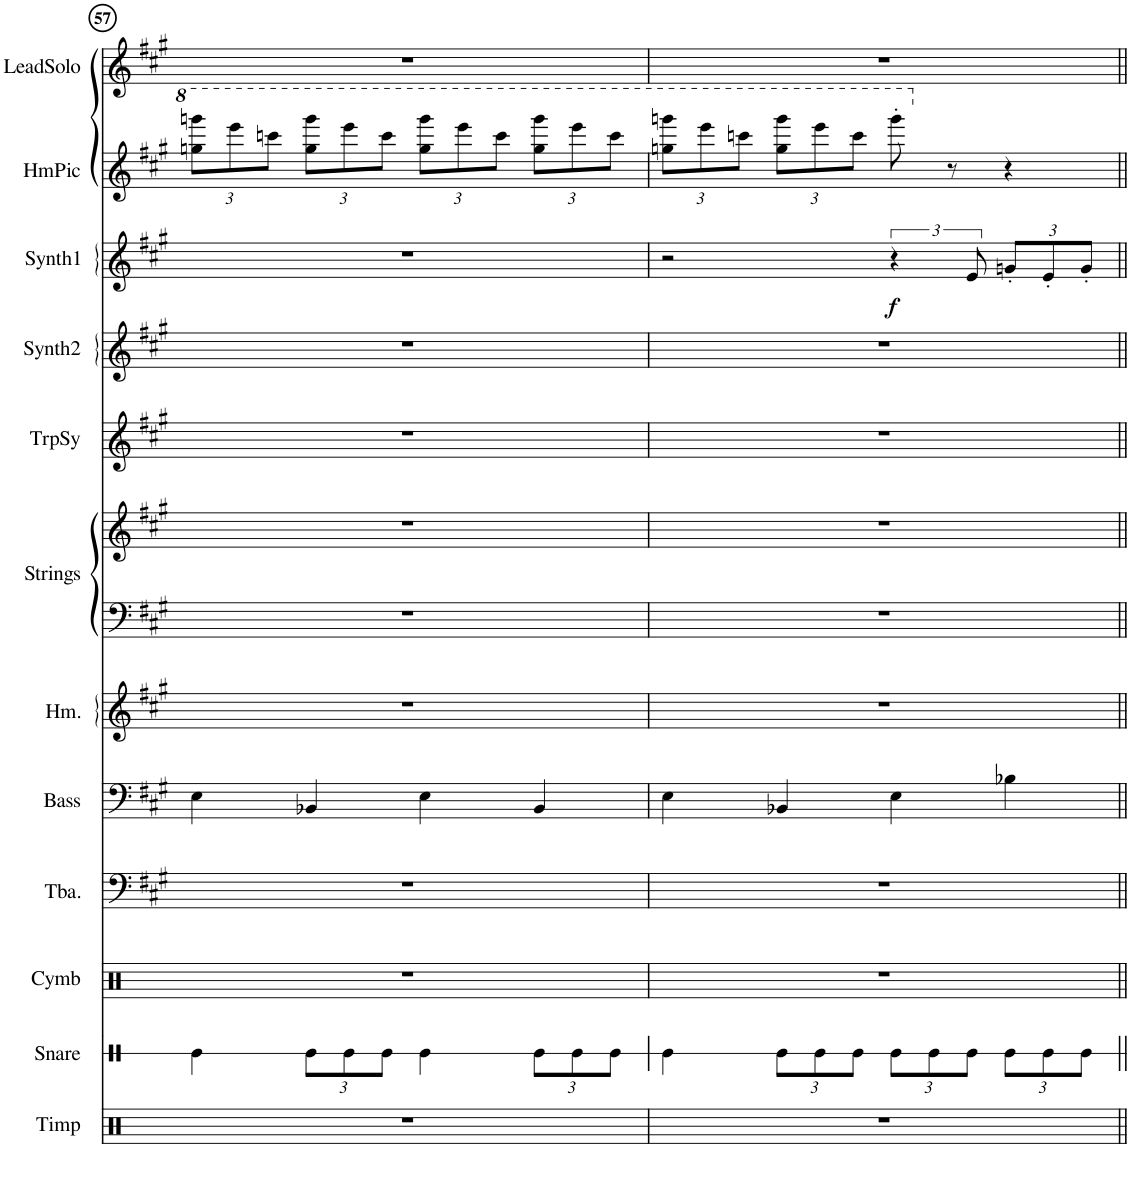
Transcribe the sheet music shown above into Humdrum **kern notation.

**kern	**kern	**kern	**kern	**kern	**kern	**kern	**kern	**kern	**kern	**kern	**dynam	**kern	**kern
*part12	*part11	*part10	*part9	*part8	*part7	*part6	*part6	*part5	*part4	*part3	*part3	*part2	*part1
*staff13	*staff12	*staff11	*staff10	*staff9	*staff8	*staff7	*staff6	*staff5	*staff4	*staff3	*staff3	*staff2	*staff1
*I"Timp	*I"Snare	*I"Cymb	*I"Tuba	*I"Bass	*I"Hm.	*I"Strings	*	*I"TrpSy	*I"Synth2	*I"Synth1	*	*I"HmPic	*I"LeadSolo
*I'Timp	*I'Snare	*I'Cymb	*I'Tba.	*I'Bass	*I'Hm.	*I'Strings	*	*I'TrpSy	*I'Synth2	*I'Synth1	*	*I'HmPic	*I'LeadSolo
!!LO:PB:g=z
*clefX	*clefX	*clefX	*clefF4	*clefF4	*clefG2	*clefF4	*clefG2	*clefG2	*clefG2	*clefG2	*	*clefG2	*clefG2
*	*	*	*	*Trd7c12	*	*	*	*	*	*	*	*	*
*k[]	*k[]	*k[]	*k[f#c#g#]	*k[f#c#g#]	*k[f#c#g#]	*k[f#c#g#]	*k[f#c#g#]	*k[f#c#g#]	*k[f#c#g#]	*k[f#c#g#]	*	*k[f#c#g#]	*k[f#c#g#]
*M4/4	*M4/4	*M4/4	*M4/4	*M4/4	*M4/4	*M4/4	*M4/4	*M4/4	*M4/4	*M4/4	*	*M4/4	*M4/4
*	*	*	*	*	*	*	*	*	*	*	*	*Xbrackettup	*
=57	=57	=57	=57	=57	=57	=57	=57	=57	=57	=57	=57	=57	=57
1r	4Re\	1r	1r	4E\	1r	1r	1r	1r	1r	1r	.	12gggn\ 12ggggn\L	1r
.	.	.	.	.	.	.	.	.	.	.	.	12eeee\	.
.	.	.	.	.	.	.	.	.	.	.	.	12ccccn\J	.
*	*Xbrackettup	*	*	*	*	*	*	*	*	*	*	*	*
.	12Re\L	.	.	4BB-X/	.	.	.	.	.	.	.	12ggg\ 12gggg\L	.
.	12Re\	.	.	.	.	.	.	.	.	.	.	12eeee\	.
.	12Re\J	.	.	.	.	.	.	.	.	.	.	12cccc\J	.
.	4Re\	.	.	4E\	.	.	.	.	.	.	.	12ggg\ 12gggg\L	.
.	.	.	.	.	.	.	.	.	.	.	.	12eeee\	.
.	.	.	.	.	.	.	.	.	.	.	.	12cccc\J	.
.	12Re\L	.	.	4BB-/	.	.	.	.	.	.	.	12ggg\ 12gggg\L	.
.	12Re\	.	.	.	.	.	.	.	.	.	.	12eeee\	.
.	12Re\J	.	.	.	.	.	.	.	.	.	.	12cccc\J	.
=58	=58	=58	=58	=58	=58	=58	=58	=58	=58	=58	=58	=58	=58
1r	4Re\	1r	1r	4E\	1r	1r	1r	1r	1r	2r	.	12gggn\ 12ggggn\L	1r
.	.	.	.	.	.	.	.	.	.	.	.	12eeee\	.
.	.	.	.	.	.	.	.	.	.	.	.	12ccccn\J	.
.	12Re\L	.	.	4BB-X/	.	.	.	.	.	.	.	12ggg\ 12gggg\L	.
.	12Re\	.	.	.	.	.	.	.	.	.	.	12eeee\	.
.	12Re\J	.	.	.	.	.	.	.	.	.	.	12cccc\J	.
!	!	!	!	!	!	!	!	!	!	!	!LO:DY:b	!	!
.	12Re\L	.	.	4E\	.	.	.	.	.	6r	f	8gggg'\	.
.	12Re\	.	.	.	.	.	.	.	.	.	.	.	.
.	.	.	.	.	.	.	.	.	.	.	.	8r	.
.	12Re\J	.	.	.	.	.	.	.	.	12e/	.	.	.
*	*	*	*	*	*	*	*	*	*	*Xbrackettup	*	*	*
.	12Re\L	.	.	4B-X\	.	.	.	.	.	12gn'/L	.	4r	.
.	12Re\	.	.	.	.	.	.	.	.	12e'/	.	.	.
.	12Re\J	.	.	.	.	.	.	.	.	12g'/J	.	.	.
=||	=||	=||	=||	=||	=||	=||	=||	=||	=||	=||	=||	=||	=||
*-	*-	*-	*-	*-	*-	*-	*-	*-	*-	*-	*-	*-	*-
